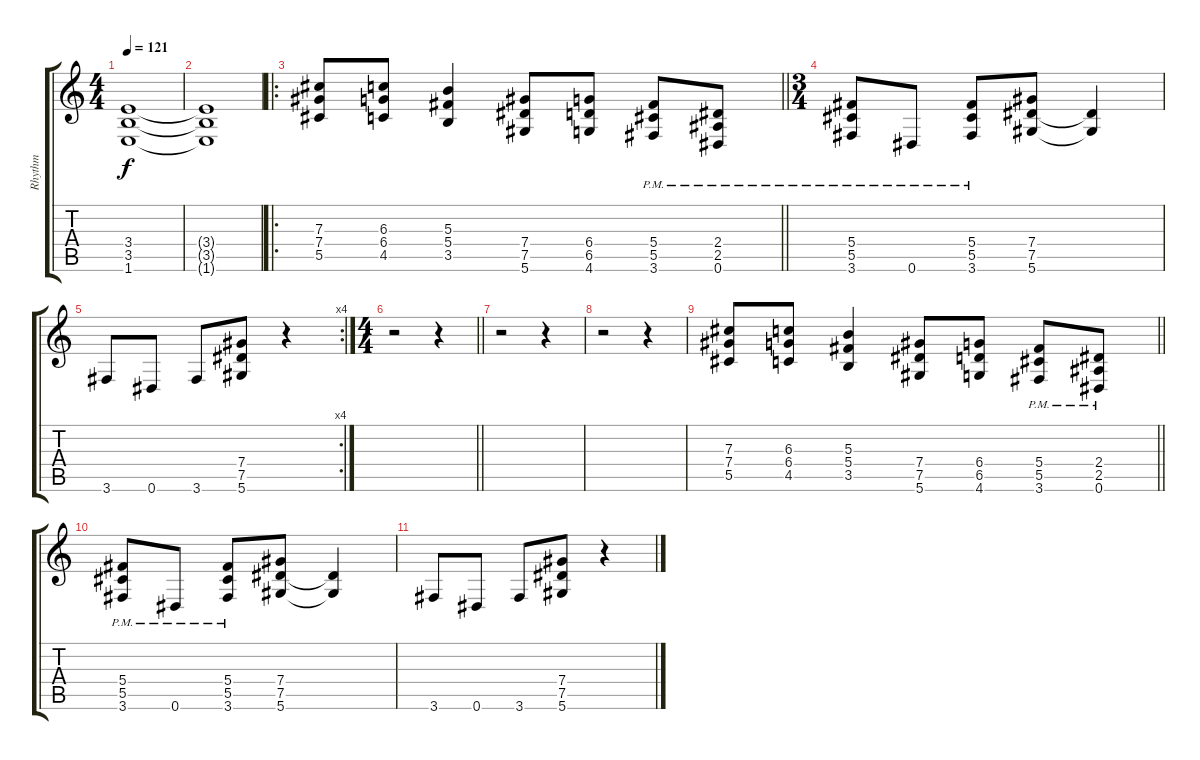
\track ("Rhythm" "Rhythm") {instrument distortionguitar}
\staff {score tabs}
\tuning (Eb4 Bb3 Gb3 Db3 Ab2 Eb2) {hide}
\ts (4 4)
\tempo 121
\clef g2
\ks c
(3.4 3.5 1.6).1{dy f} |
(3.4{t} 3.5{t} 1.6{t}).1 |
\ro
\barLineRight lightlight
(7.3 7.4 5.5).8 (6.3 6.4 4.5).8 (5.3 5.4 3.5).4 (7.4 7.5 5.6).8 (6.4 6.5 4.6).8 (5.4 5.5{pm} 3.6{pm}).8 (2.4 2.5{pm} 0.6{pm}).8 |
\ts (3 4)
(5.4 5.5{pm} 3.6{pm}).8 0.6{pm}.8 (5.4 5.5{pm} 3.6{pm}).8 (7.4 7.5 5.6).8 (7.5{t} 5.6{t}).4 |
\rc 4
3.6.8 0.6.8 3.6.8 (7.4 7.5 5.6).8 r.4 |
\ts (4 4)
\barLineRight lightlight
r.2 r.4 |
r.2 r.4 |
r.2 r.4 |
\barLineRight lightlight
(7.3 7.4 5.5).8 (6.3 6.4 4.5).8 (5.3 5.4 3.5).4 (7.4 7.5 5.6).8 (6.4 6.5 4.6).8 (5.4 5.5{pm} 3.6{pm}).8 (2.4 2.5{pm} 0.6{pm}).8 |
(5.4 5.5{pm} 3.6{pm}).8 0.6{pm}.8 (5.4 5.5{pm} 3.6{pm}).8 (7.4 7.5 5.6).8 (7.5{t} 5.6{t}).4 |
3.6.8 0.6.8 3.6.8 (7.4 7.5 5.6).8 r.4
